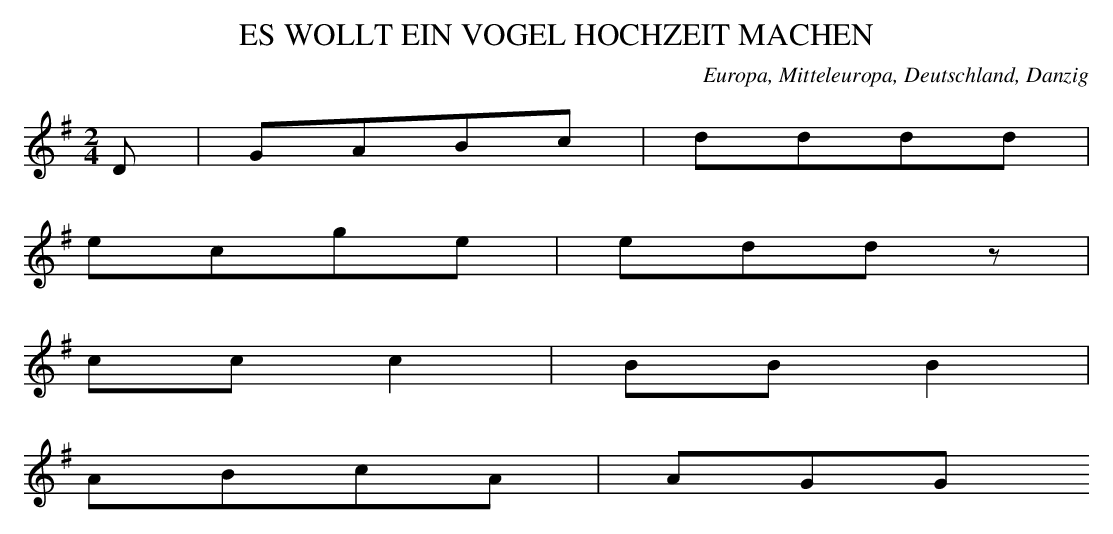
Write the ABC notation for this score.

X:1
T: ES WOLLT EIN VOGEL HOCHZEIT MACHEN
O: Europa, Mitteleuropa, Deutschland, Danzig
M: 2/4
L: 1/8
K: G
D | GABc | dddd |
ecge | eddz |
ccc2 | BBB2 |
ABcA | AGG
